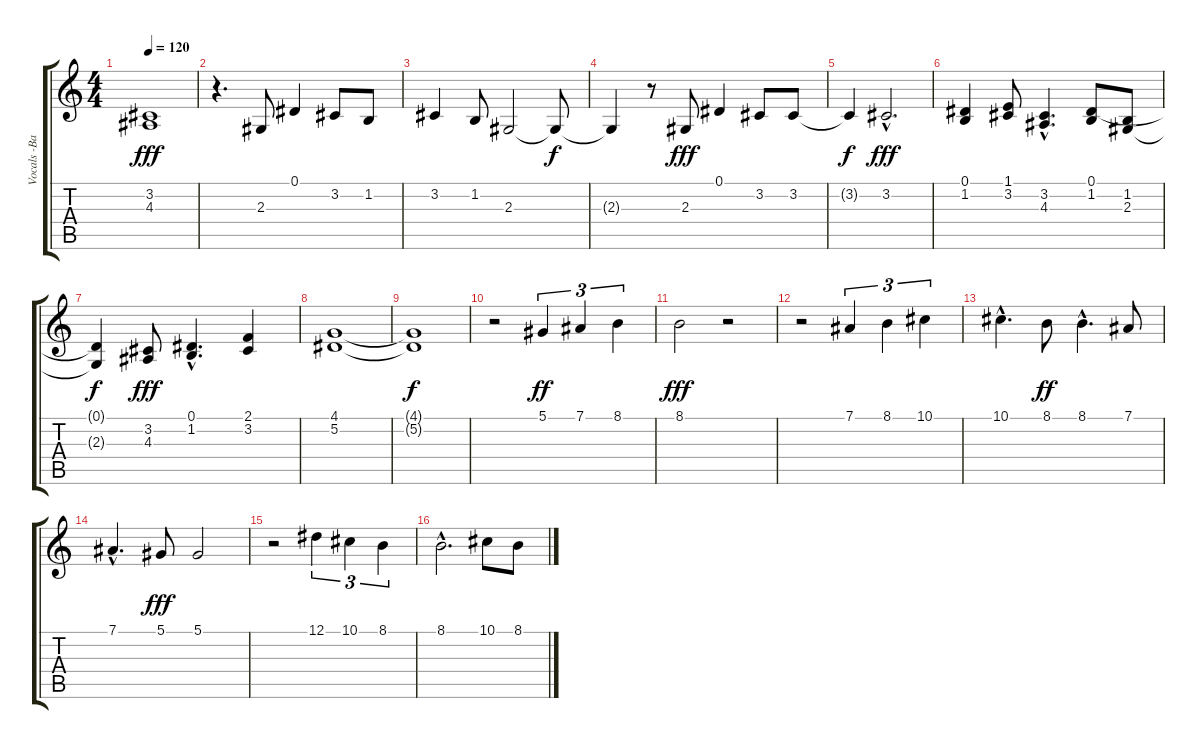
\track ("Vocals -Backing Vocals" "Vocals -Ba") {instrument altosax}
\staff {score tabs}
\tuning (Eb4 Bb3 Gb3 Db3 Ab2 Eb2) {hide}
\ts (4 4)
\tempo 120
\clef g2
\ks c
(3.2 4.3).1{dy fff} |
r.4{d} 2.3.8 0.1.4 3.2.8 1.2.8 |
3.2.4 1.2.8 2.3.2 2.3{t}.8{dy f} |
2.3{t}.4 r.8 2.3.8{dy fff} 0.1.4 3.2.8 3.2.8 |
3.2{t}.4{dy f} 3.2{hac}.2{d dy fff} |
(0.1 1.2).4 (1.1 3.2).8 (3.2{hac} 4.3{hac}).4{d} (0.1 1.2).8 (1.2 2.3).8 |
(0.1{t} 2.3{t}).4{dy f} (3.2 4.3).8{dy fff} (0.1{hac} 1.2{hac}).4{d} (2.1 3.2).4 |
\section ("" "")
(4.1 5.2).1 |
(4.1{t} 5.2{t}).1{dy f} |
r.2 5.1.4{tu (3 2) dy ff} 7.1.4{tu (3 2)} 8.1.4{tu (3 2)} |
8.1.2{dy fff} r.2 |
r.2 7.1.4{tu (3 2)} 8.1.4{tu (3 2)} 10.1.4{tu (3 2)} |
10.1{hac}.4{d} 8.1.8{dy ff} 8.1{hac}.4{d} 7.1.8 |
7.1{hac}.4{d} 5.1.8{dy fff} 5.1.2 |
r.2 12.1.4{tu (3 2)} 10.1.4{tu (3 2)} 8.1.4{tu (3 2)} |
8.1{hac}.2{d} 10.1.8 8.1.8
